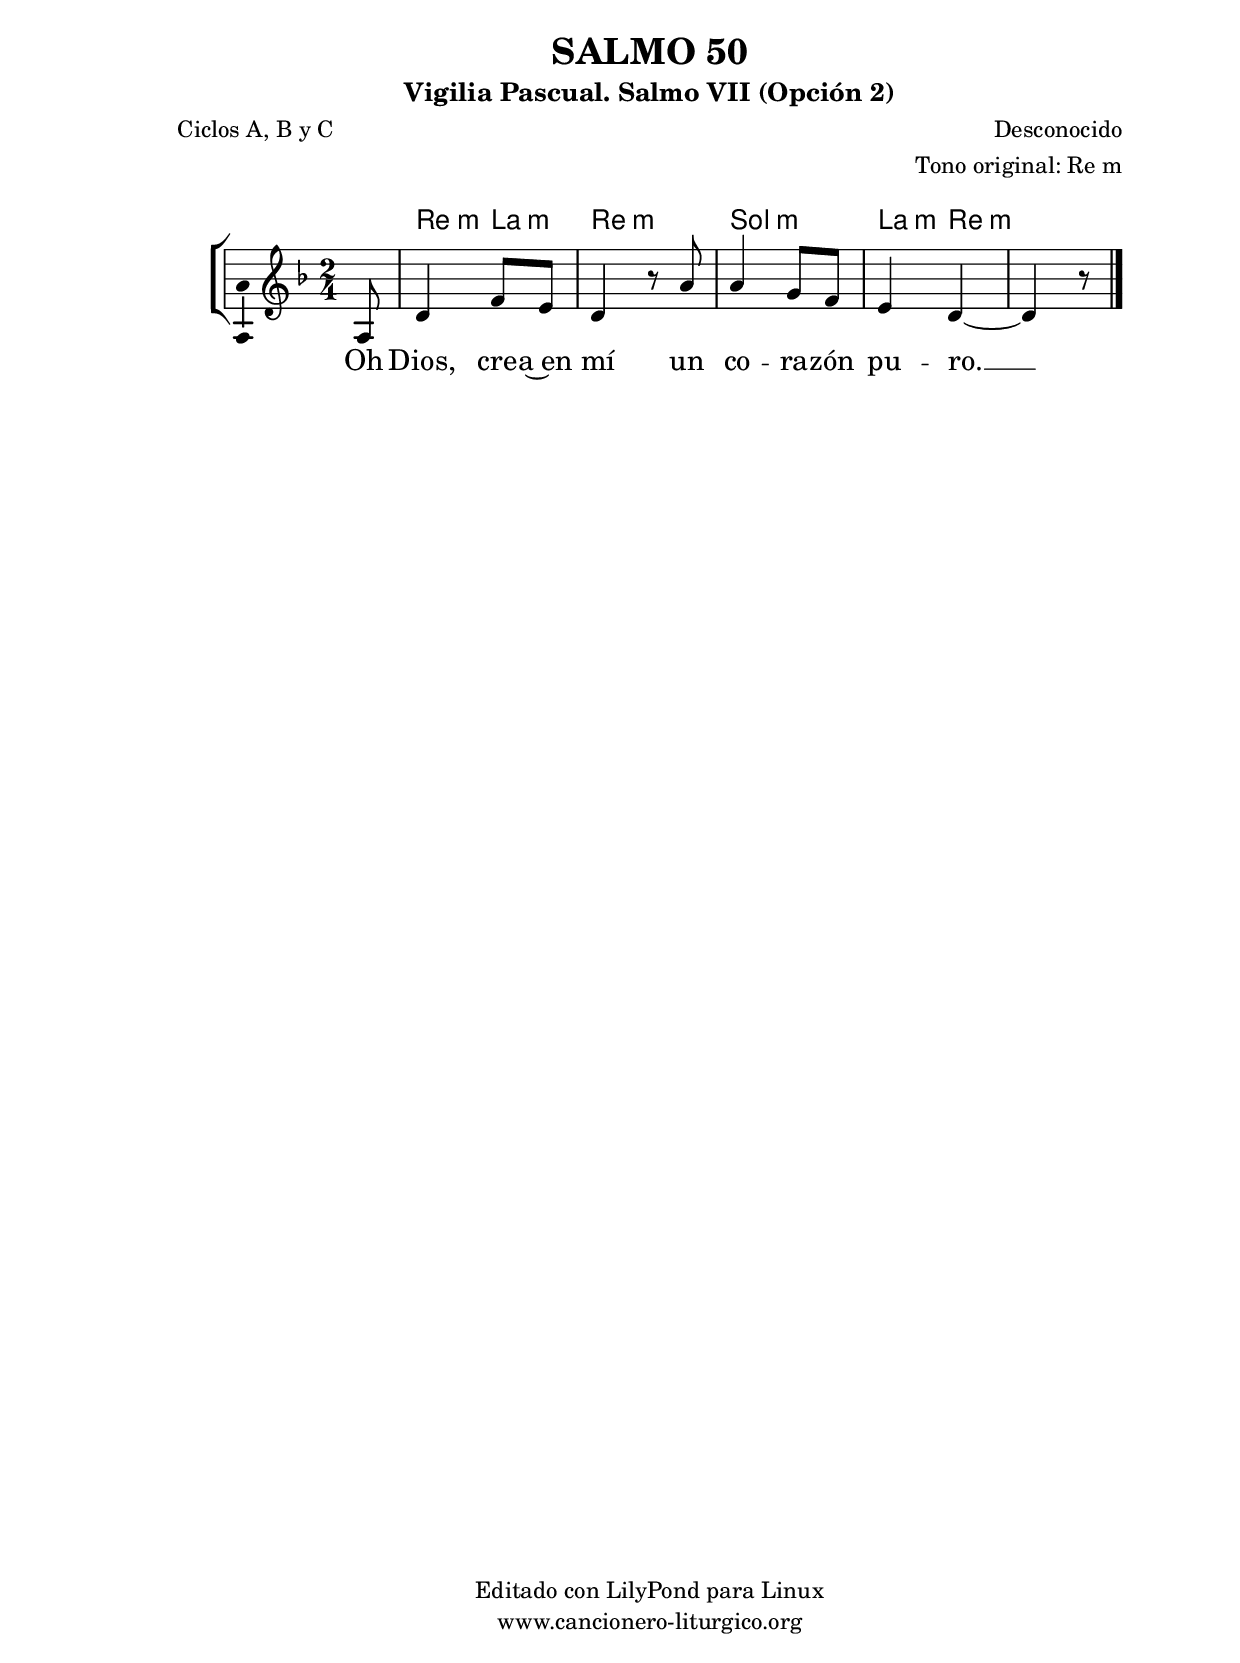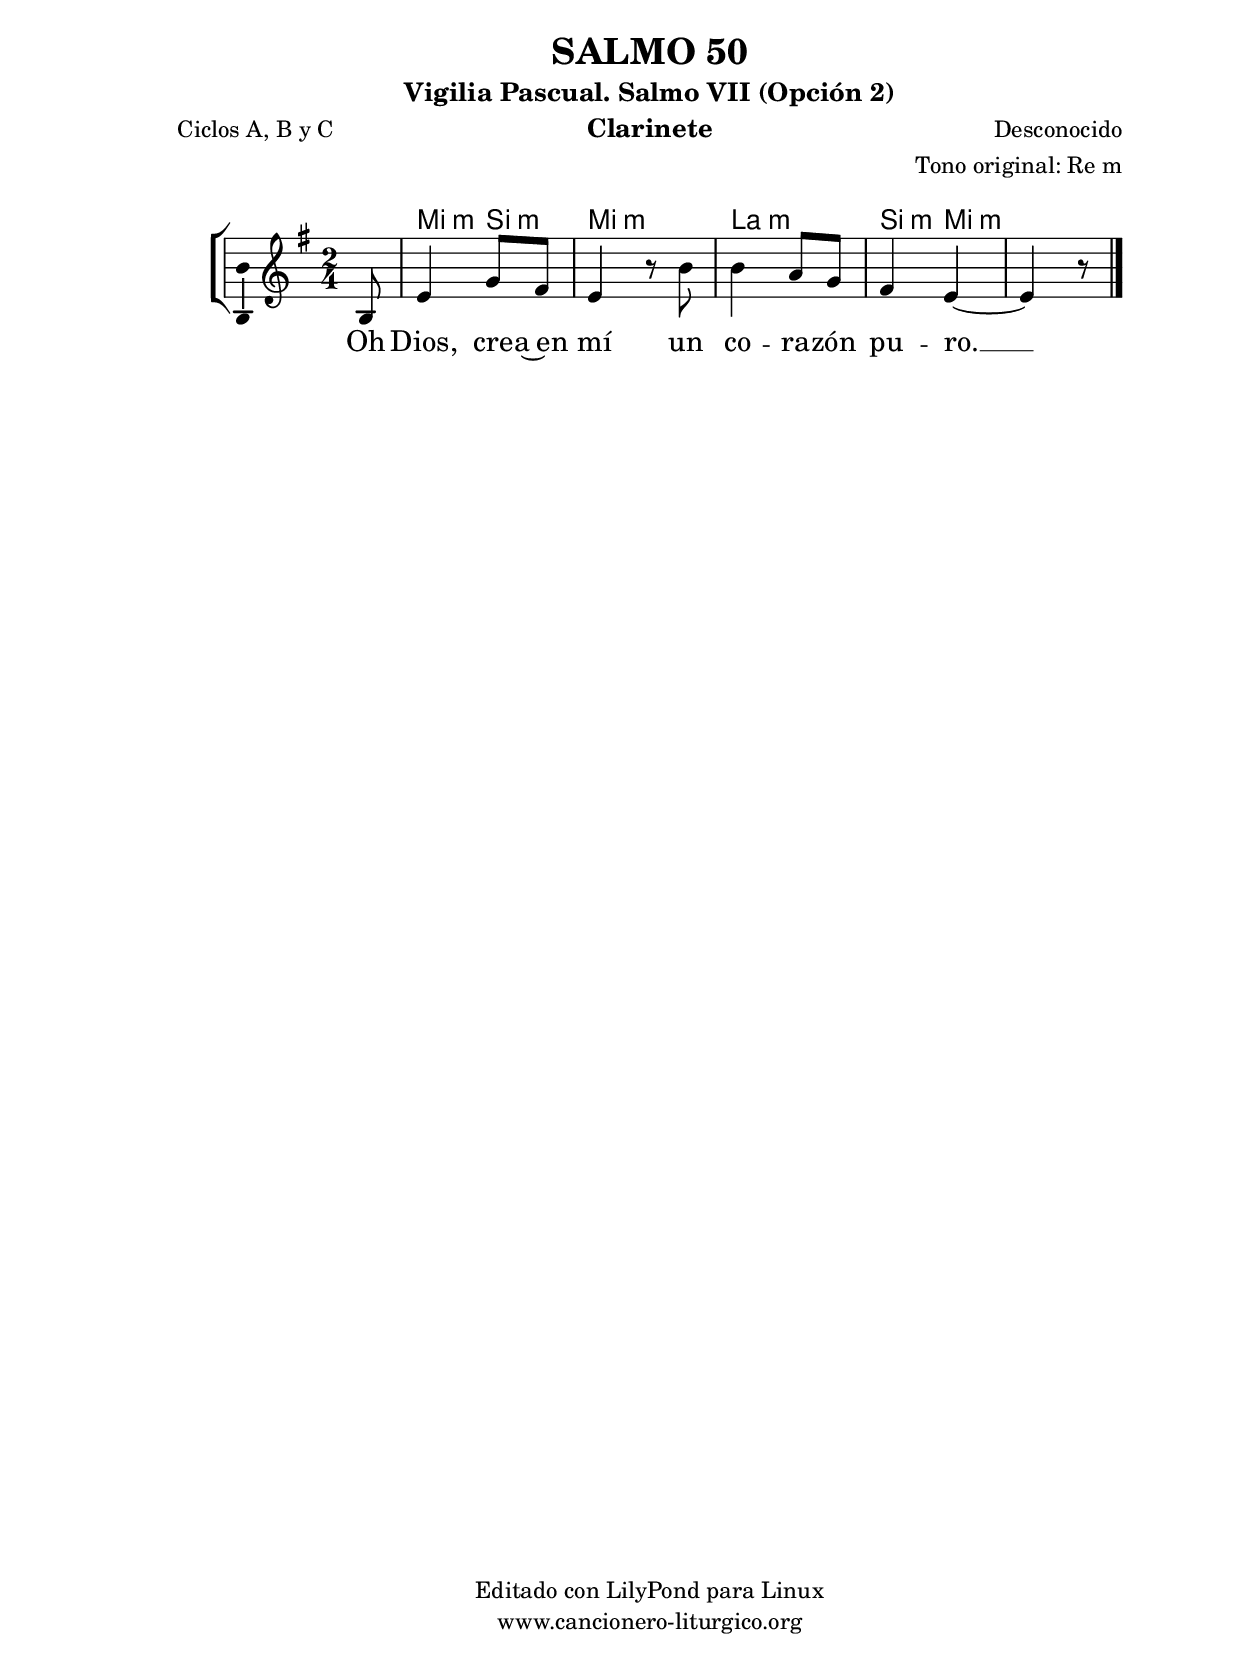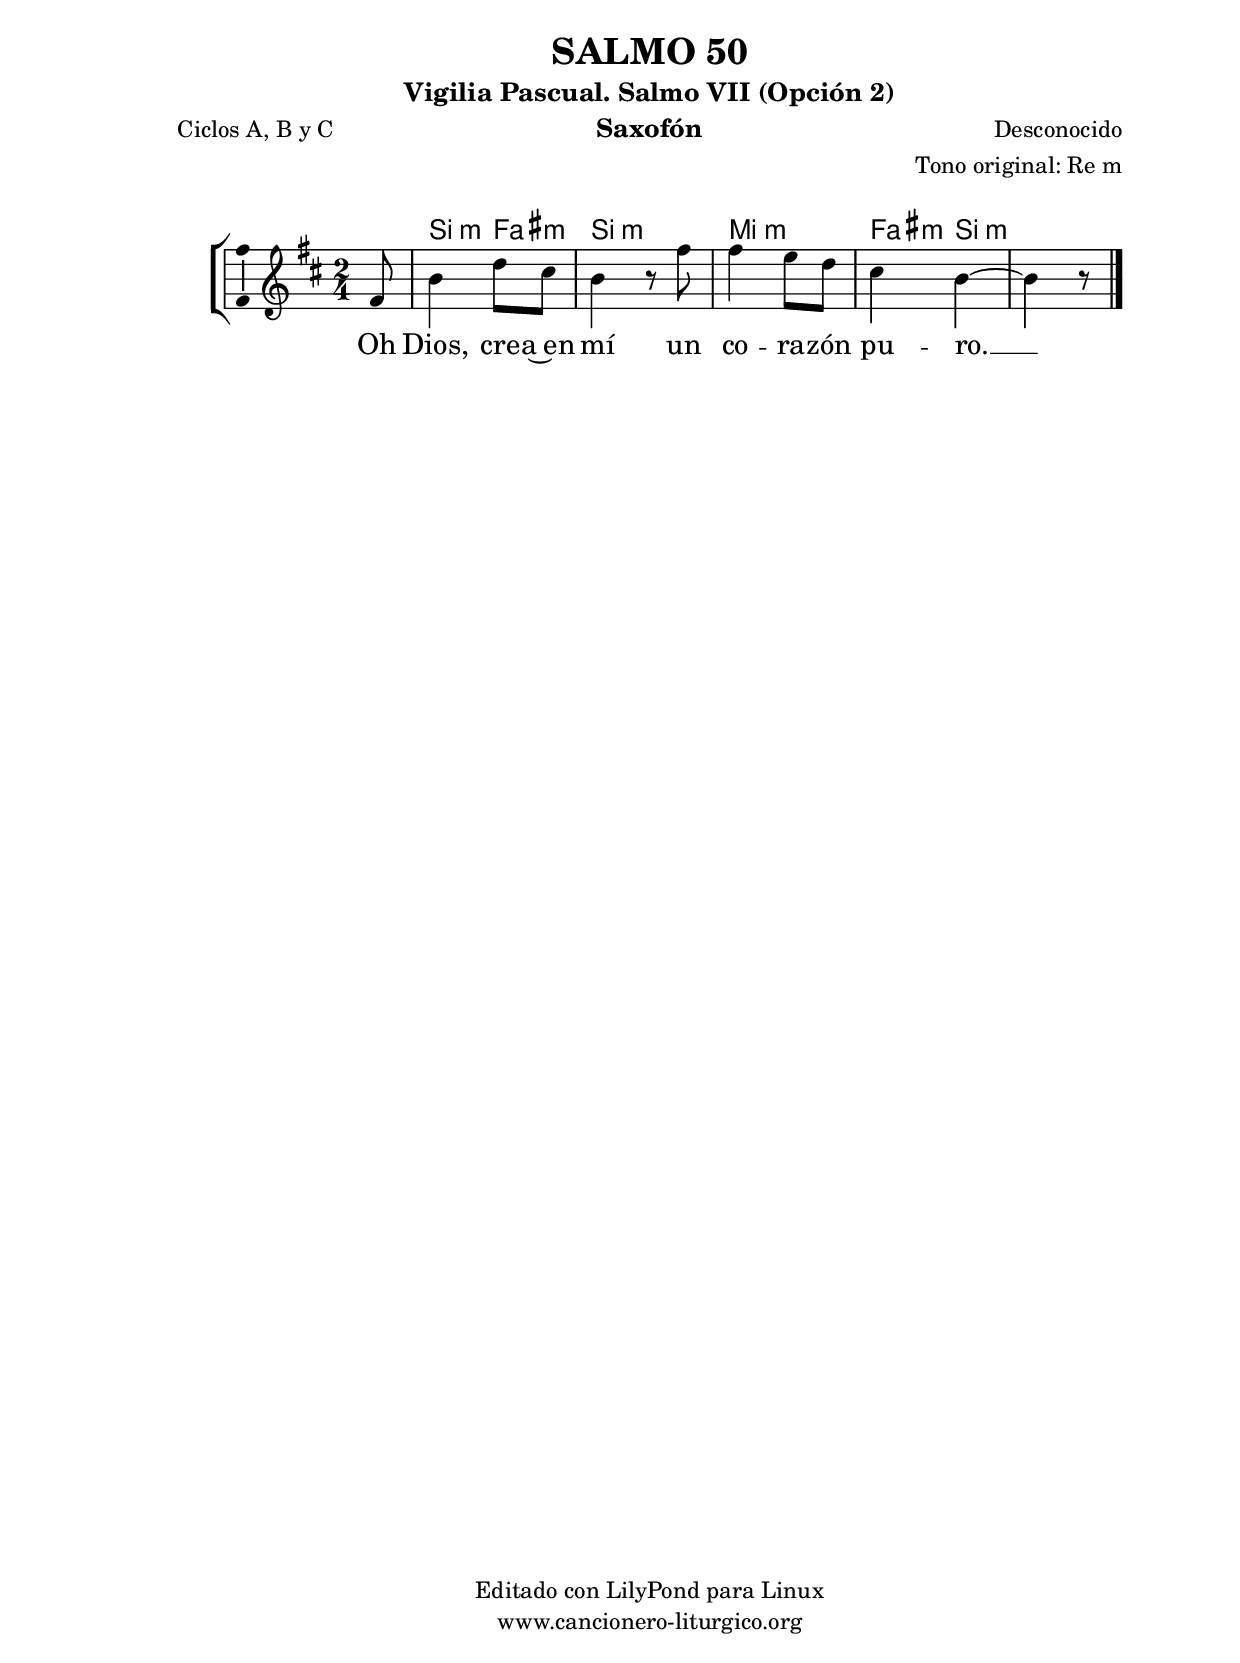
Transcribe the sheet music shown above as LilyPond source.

%
%para convertir .midi en .wav:
%timidity filename.midi -Ow -o finename.wav
%
%
%Para convertir de .wav a .mp3:
%lame -h -m j filename.wav
%
%
%para escuchar el midi:
%timidity nombrefichero.midi
%


%versión de lilypond para la que se ha escrito esta partitura:
\version "2.16.0"

	%Tamaño papel
	#(set-default-paper-size "a4")
	%Tamaño partitura
	#(set-global-staff-size 20)
	%No responde al pulsar sobre una nota
	#(ly:set-option 'point-and-click #f)

%parámetros del encabezamiento:
\header {
	title = "SALMO 50"
	subtitle = "Vigilia Pascual. Salmo VII (Opción 2)"
	composer = "Desconocido"
	poet = "Ciclos A, B y C"
	meter = ""
	arranger = "Tono original: Re m"
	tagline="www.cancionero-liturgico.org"
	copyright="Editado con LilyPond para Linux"
	tiempo = "Pascua"
	usos = "Salmo"
	letra = "Oh Dios, crea en mí un corazón puro."
	}

%parámetros asociados al papel:
\paper  {
	oddHeaderMarkup = \markup {\fill-line { \on-the-fly #not-first-page \fromproperty #'header:title \on-the-fly #not-first-page \fromproperty #'header:composer }}
	evenHeaderMarkup = \markup {\fill-line { \fromproperty #'header:composer \fromproperty #'header:title }}
	#(set-paper-size "a4")
	print-page-number = ##f
	first-page-number = 1
	print-first-page-number = ##f
%	head-separation = 3.0 \cm
	top-margin = 2.0 \cm
	bottom-margin = 0.5\cm
%%%	bottom-margin = -1.0\cm
	left-margin = 3.0 \cm
	line-width = 16.0 \cm 
	indent = 8\mm
	interscoreline = 2.\mm
	between-system-space = 15\mm
%	para que las partituras no llenen la hoja:
	ragged-bottom = ##t
%	idem para la última hoja:
	ragged-last-bottom = ##f
%	para que las partituras llenen el ancho del papel:
	ragged-last = ##f
	after-title-space = 2.5 \cm
%page-count=1
system-count=1

	%Flexible Vertical Spacing
%	markup-markup-spacing =
%	#'((basic-distance . 15) (minimum-distance . 15) (padding . 3))
	markup-system-spacing =
	#'((basic-distance . 15) (minimum-distance . 15) (padding . 3))
	system-system-spacing =
	#'((basic-distance . 15) (minimum-distance . 15) (padding . 3))
	score-system-spacing =
	#'((basic-distance . 15) (minimum-distance . 15) (padding . 5))
%	top-system-spacing = % header
%	#'((basic-distance . 8) (minimum-distance . 0) (padding . 3))
%	top-markup-spacing =
%	#'((basic-distance . 20) (minimum-distance . 20) (padding . 3))
	last-bottom-spacing = % footer
	#'((basic-distance . 5) (minimum-distance . 5) (padding . 3))
%	score-markup-spacing =
%	#'((basic-distance . 16) (minimum-distance . 13) (padding . 3))

	}


%parámetros que afectan a toda la partitura:
global =  {
	%clave de sol (G):
	\clef G
	%armadura:
%	\transpose f e
	\key d \minor
	\tempo 4=90
	\set Score.tempoHideNote = ##t
	}


acordes = {
	\italianChords
	\chordmode {
%	\transpose f e
{

s8
d4:m a:m d2:m g:m a4:m d:m s4.

	}
	}
}

melodia = 
%	\transpose f e
{
	\relative c'{
	\time 2/4

\partial8
a8
d4 f8 e
d4 r8 a'8
a4 g8 f
e4 d~
d4 r8

	\bar "|."
	}
	}


texto = \lyricmode {
Oh Dios, cre -- a~en mí un co -- ra -- zón pu -- ro. __
	}


acordesStaff = \context ChordNames = acordesStaff <<
	\set chordChanges = ##t
	\acordes
	>>


vozStaff = \context Voice = vozStaff
\with {\consists "Ambitus_engraver"}
<<
%	\set Staff.instrumentName = ""
%	\set Staff.shortInstrumentName = ""
%	\set Staff.midiInstrument = #"clarinet"
%	\set Staff.midiInstrument = #"cello"
%	\set Staff.midiInstrument = #"flute"
	\set Staff.midiInstrument = #"electric guitar (jazz)"
%	\set Staff.midiInstrument = #"english horn"
%	\set Staff.midiInstrument = #"violin"
%	\set Staff.midiInstrument = #"glockenspiel"
	\set Staff.midiMinimumVolume = #0.7
	\set Staff.midiMaximumVolume = #0.9
	\global
	\melodia
	>>


textoStaff = \context Lyrics = textoStaff <<
	\lyricsto vozStaff \texto
	>>

\book {
	\score {
		\context ChoirStaff {
			\override StaffGroup.SystemStartBracket #'collapse-height = #1
			\override Score.SystemStartBar #'collapse-height = #1
			<<
			\acordesStaff
			\vozStaff
			\textoStaff
			>>
			}
		\layout {
	    		\context {
				\Lyrics
				\override LyricText #'font-size = #2
				}
	   		 \context {
				\Score
				%fontSize = #3
				\override StaffSymbol #'staff-space = #(magstep +3)
				%\override Beam #'thickness = #0.55
				%\override SpacingSpanner #'spacing-increment = #1.0
				%\override Slur #'height-limit = #1.5
				}
			}
		}
	\score {
		\unfoldRepeats
		\context ChoirStaff {
			<<
			\acordesStaff
			\vozStaff
			>>
			}
		\midi {
	  		\context {
	  			\Score
				tempoWholesPerMinute = #(ly:make-moment 70 4)
				}
			}
		}
	}

%Partitura para clarinete
#(define output-suffix "C")
\book {
	\header{
		instrument = "Clarinete"
		}
	\score {
		\context ChoirStaff {
			\override StaffGroup.SystemStartBracket #'collapse-height = #1
			\override Score.SystemStartBar #'collapse-height = #1
\transpose c d
			<<
			\acordesStaff
			\vozStaff
			\textoStaff
			>>
			}
		\layout {
	    		\context {
				\Lyrics
				\override LyricText #'font-size = #2
				}
	   		 \context {
				\Score
				%fontSize = #3
				\override StaffSymbol #'staff-space = #(magstep +3)
				%\override Beam #'thickness = #0.55
				%\override SpacingSpanner #'spacing-increment = #1.0
				%\override Slur #'height-limit = #1.5
				}
			}
		}
	}

%Partitura para saxofón
#(define output-suffix "S")
\book {
	\header{
		instrument = "Saxofón"
		}
	\score {
		\context ChoirStaff {
			\override StaffGroup.SystemStartBracket #'collapse-height = #1
			\override Score.SystemStartBar #'collapse-height = #1
\transpose c a
			<<
			\acordesStaff
			\vozStaff
			\textoStaff
			>>
			}
		\layout {
	    		\context {
				\Lyrics
				\override LyricText #'font-size = #2
				}
	   		 \context {
				\Score
				%fontSize = #3
				\override StaffSymbol #'staff-space = #(magstep +3)
				%\override Beam #'thickness = #0.55
				%\override SpacingSpanner #'spacing-increment = #1.0
				%\override Slur #'height-limit = #1.5
				}
			}
		}
	}

